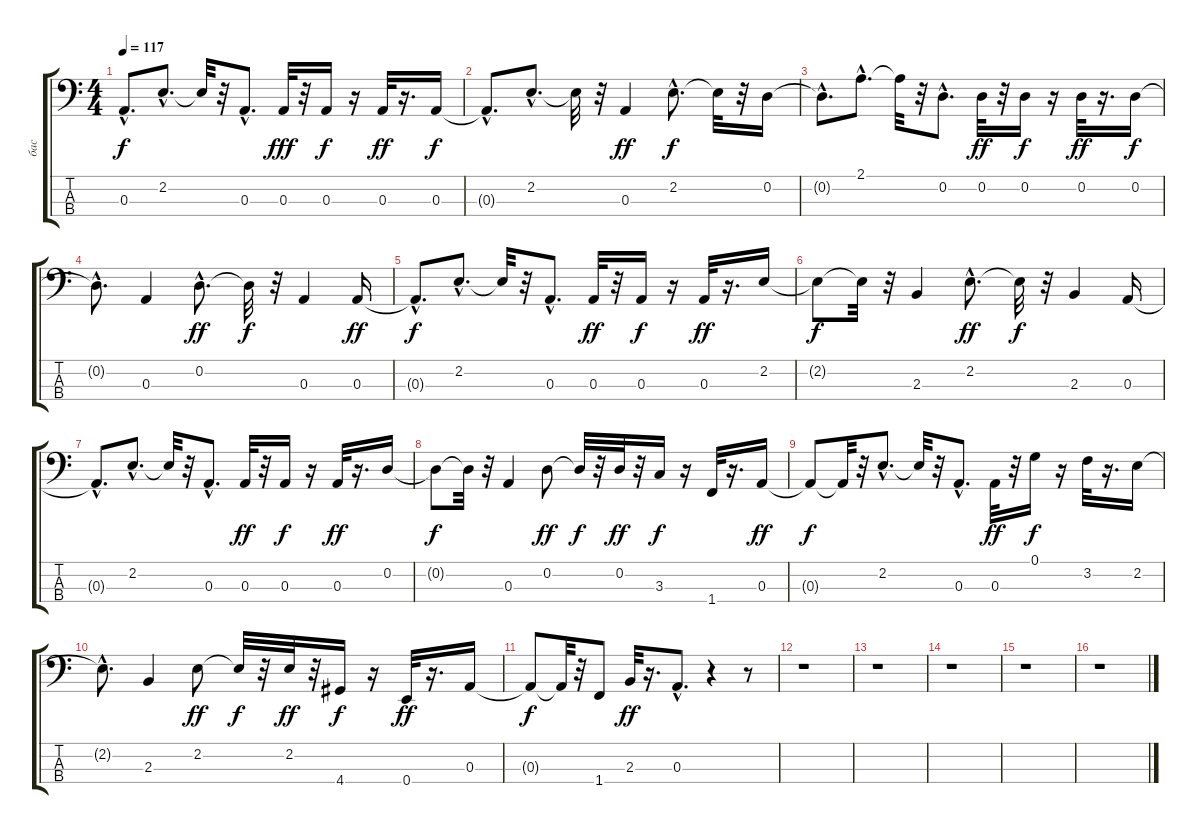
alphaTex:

\track ("бас" "бас") {instrument fretlessbass}
\staff {score tabs}
\tuning (G2 D2 A1 E1) {hide}
\ts (4 4)
\tempo 117
\clef f4
\ks c
0.3{hac t}.8{d dy f} 2.2{hac}.8{d} 2.2{t}.32 r.32 0.3{hac}.8{d} 0.3.32{dy fff} r.32 0.3.16{dy f} r.16 0.3.32{dy ff} r.16{d} 0.3.16{dy f} |
0.3{hac t}.8{d} 2.2{hac}.8{d} 2.2{t}.32 r.32 0.3.4{dy ff} 2.2{hac}.8{d dy f} 2.2{t}.32 r.32 0.2.16 |
0.2{hac t}.8{d} 2.1{hac}.8{d} 2.1{t}.32 r.32 0.2{hac}.8{d} 0.2.32{dy ff} r.32 0.2.16{dy f} r.16 0.2.32{dy ff} r.16{d} 0.2.16{dy f} |
0.2{hac t}.8{d} 0.3.4 0.2{hac}.8{d dy ff} 0.2{t}.32{dy f} r.32 0.3.4 0.3.16{dy ff} |
0.3{hac t}.8{d dy f} 2.2{hac}.8{d} 2.2{t}.32 r.32 0.3{hac}.8{d} 0.3.32{dy ff} r.32 0.3.16{dy f} r.16 0.3.32{dy ff} r.16{d} 2.2.16 |
2.2{t}.8{dy f} 2.2{t}.32 r.32 2.3.4 2.2{hac}.8{d dy ff} 2.2{t}.32{dy f} r.32 2.3.4 0.3.16 |
0.3{hac t}.8{d} 2.2{hac}.8{d} 2.2{t}.32 r.32 0.3{hac}.8{d} 0.3.32{dy ff} r.32 0.3.16{dy f} r.16 0.3.32{dy ff} r.16{d} 0.2.16 |
0.2{t}.8{dy f} 0.2{t}.32 r.32 0.3.4 0.2.8{dy ff} 0.2{t}.32{dy f} r.32 0.2.32{dy ff} r.32 3.3.16{dy f} r.16 1.4.32 r.16{d} 0.3.16{dy ff} |
0.3{t}.8{dy f} 0.3{t}.32 r.32 2.2{hac}.8{d} 2.2{t}.32 r.32 0.3{hac}.8{d} 0.3.32{dy ff} r.32 0.1.16{dy f} r.16 3.2.32 r.16{d} 2.2.16 |
2.2{hac t}.8{d} 2.3.4 2.2.8{dy ff} 2.2{t}.32{dy f} r.32 2.2.32{dy ff} r.32 4.4.16{dy f} r.16 0.4.32{dy ff} r.16{d} 0.3.16 |
0.3{t}.8{dy f} 0.3{t}.32 r.32 1.4.8 2.3.32{dy ff} r.16{d} 0.3{hac}.8{d} r.4 r.8 |
r.1 |
r.1 |
r.1 |
r.1 |
r.1
